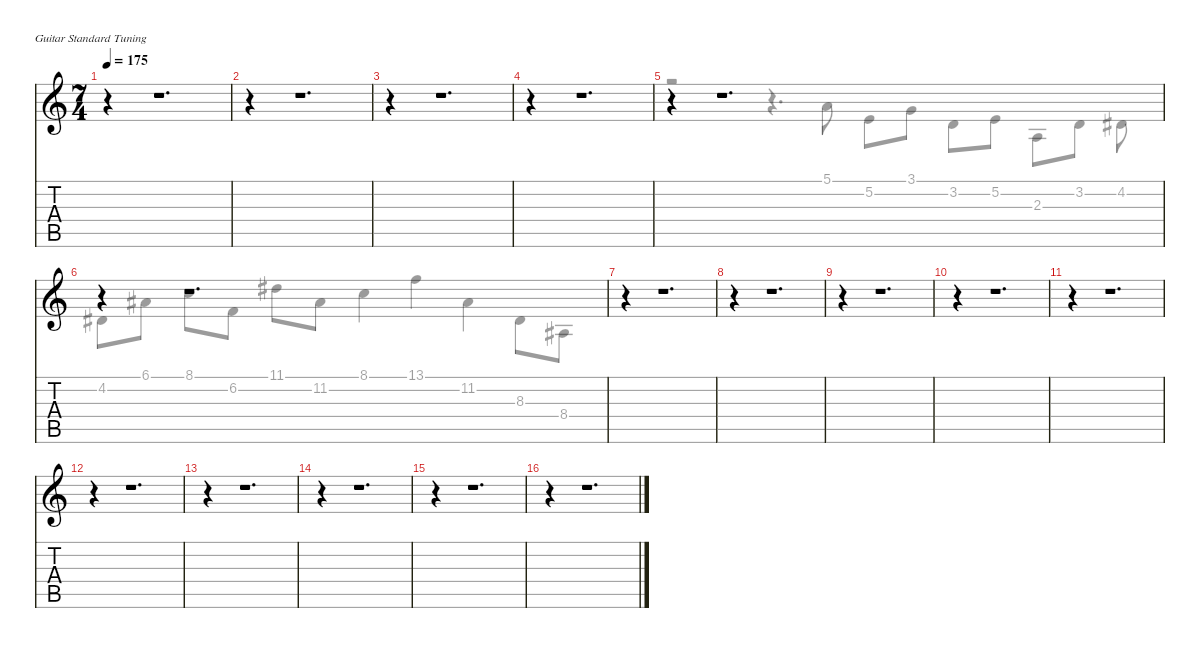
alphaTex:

\defaultSystemsLayout 4
\hideDynamics
\bracketExtendMode nobrackets
\singleTrackTrackNamePolicy hidden
\multiTrackTrackNamePolicy hidden
\firstSystemTrackNameMode fullname
\firstSystemTrackNameOrientation horizontal
\otherSystemsTrackNameOrientation horizontal
\track ("Track 6" "sit.") {instrument sitar}
\staff {score tabs}
\tuning (E4 B3 G3 D3 A2 E2)
\voice
\ts (7 4)
\tempo 175
\clef g2
\ks c
r.4{dy f beam Down} r.1{d beam Down} |
r.4{beam Down} r.1{d beam Down} |
r.4{beam Down} r.1{d beam Down} |
r.4{beam Down} r.1{d beam Down} |
r.4{beam Up} r.1{d beam Up} |
r.4{beam Up} r.1{d beam Up} |
r.4{beam Down} r.1{d beam Down} |
r.4{beam Down} r.1{d beam Down} |
r.4{beam Down} r.1{d beam Down} |
r.4{beam Down} r.1{d beam Down} |
r.4{beam Down} r.1{d beam Down} |
r.4{beam Down} r.1{d beam Down} |
r.4{beam Down} r.1{d beam Down} |
r.4{beam Down} r.1{d beam Down} |
r.4{beam Down} r.1{d beam Down} |
r.4{beam Down} r.1{d beam Down}
\voice
\clef g2
\ottava regular
\simile none
\ks c
|
|
|
|
r.2{beam Down} r.4{d beam Down} 5.1.8{beam Down} 5.2.8{beam Down} 3.1.8{beam Down} 3.2.8{beam Down} 5.2.8{beam Down} 2.3.8{beam Down} 3.2.8{beam Down} 4.2{acc #}.8{beam Down} |
4.2{acc #}.8{beam Down} 6.1{acc #}.8{beam Down} 8.1.8{beam Down} 6.2.8{beam Down} 11.1{acc #}.8{beam Down} 11.2{acc #}.8{beam Down} 8.1.4{beam Down} 13.1.4{beam Down} 11.2{acc #}.4{beam Down} 8.3{acc #}.8{beam Down} 8.4{acc #}.8{beam Down} |
|
|
|
|
|
|
|
|
|
